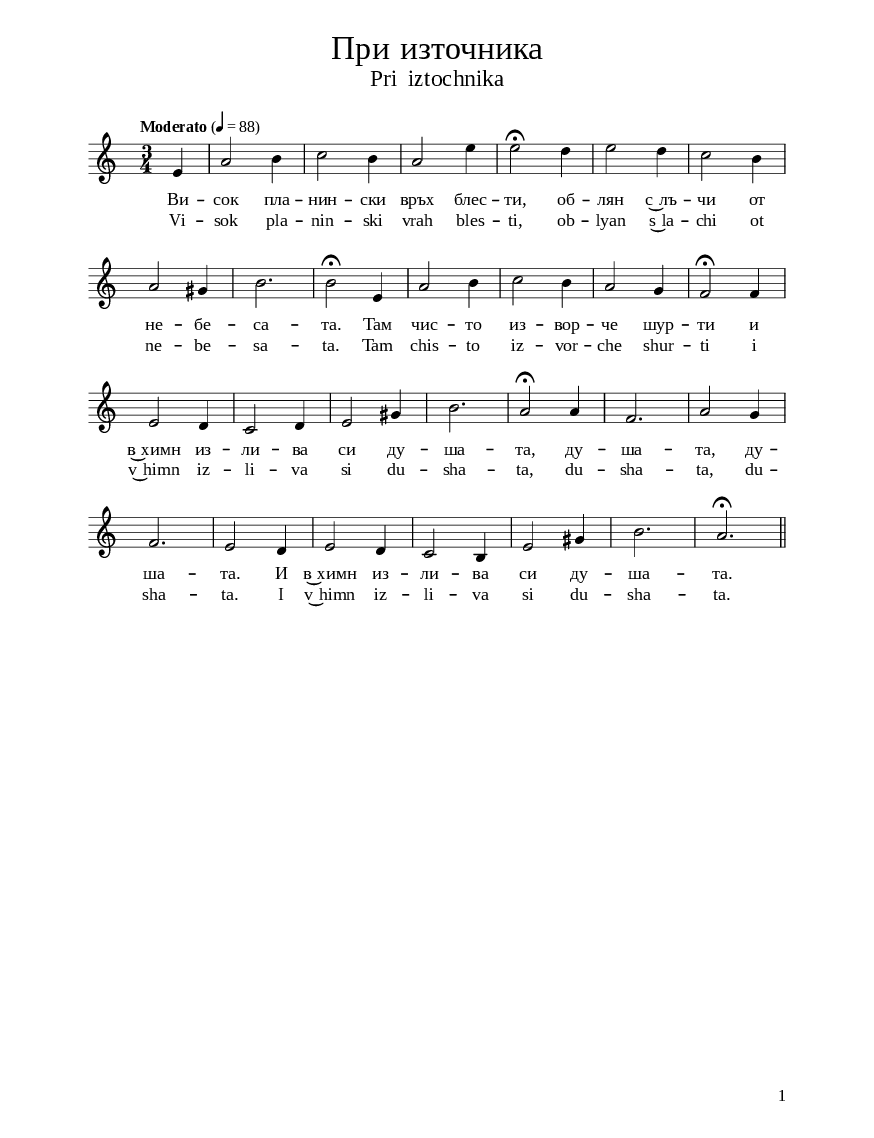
\version "2.22.0"

\paper {
  #(set-paper-size "a5")
}

\bookpart {
  \paper {
    print-all-headers = ##t
    print-page-number = ##t
    print-first-page-number = ##t

    % put page numbers on the bottom
    oddHeaderMarkup = \markup ""
    evenHeaderMarkup = \markup ""
    oddFooterMarkup = \markup
    \fill-line {
      ""
      \on-the-fly #print-page-number-check-first \fromproperty #'page:page-number-string
    }
    evenFooterMarkup = \markup
    \fill-line {
      \on-the-fly #print-page-number-check-first \fromproperty #'page:page-number-string
      ""
    }

    left-margin = 1.5\cm
    right-margin = 1.5\cm
    top-margin = 1.6\cm
    bottom-margin = 1.2\cm
    ragged-bottom = ##t % do not spread the staves to fill the whole vertical space

    % change lyrics and titles font (affects notes also)
    fonts =
    #(make-pango-font-tree
      "Times New Roman"
      "DejaVu Sans"
      "DejaVu Sans Mono"
      (/ (* staff-height pt) 3.6))

    % change distance between staves
    system-system-spacing =
    #'((basic-distance . 12)
       (minimum-distance . 6)
       (padding . 1)
       (stretchability . 12))
  }

  \header {
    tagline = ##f
  }

  \score{
    \layout {
      indent = 0.0\cm % remove first line indentation
      %ragged-last = ##t % do not spread last line to fill the whole space
      \context {
        \Score
        \omit BarNumber %remove bar numbers
      } % context

      \context {
        % change staff size
        \Staff
        fontSize = #+0 % affects notes size only
        \override StaffSymbol #'staff-space = #(magstep -3)
        \override StaffSymbol #'thickness = #0.5
        \override BarLine #'hair-thickness = #1
        %\override StaffSymbol #'ledger-line-thickness = #'(0 . 0)
      }

      \context {
        % adjust space between staff and lyrics and between the two lyric lines
        \Lyrics
        \override VerticalAxisGroup.nonstaff-relatedstaff-spacing = #'((basic-distance . 4.5))
        \override VerticalAxisGroup.nonstaff-nonstaff-spacing = #'((minimum-distance . 2))
      }
    } % layout



    \new Voice \absolute  {
      \clef treble
      \key a \minor
      \time 3/4
      \tempo \markup {
        % make tempo note smaller
        \concat {
          "Moderato " \normal-text { "(" }
          \teeny \general-align #Y #DOWN \note {4} #0.8
          \normal-text { " = 88)" }
        }
      }
      \partial 4
      e'4 |  a'2 b'4 | c''2 b'4 | a'2 e''4 | e''2 \fermata d''4 | e''2 d''4 | c''2 b'4 \break |
      a'2 gis'4 | b'2. | b'2 \fermata e'4 |  a'2 b'4 | c''2 b'4 | a'2 g'4 | f'2 \fermata f'4 \break |
      e'2 d'4 | c'2 d'4 | e'2 gis'4 | b'2. | a'2 \fermata a'4 | f'2. | a'2 g'4 \break |
      f'2. | e'2 d'4 e'2 d'4 | c'2 b4 | e'2 gis'4 | b'2. | a'2.\fermata  | \bar "||" \break
    }

    \addlyrics {
      Ви -- сок
      пла -- нин -- ски връх блес -- ти, об -- лян с~лъ
      -- чи от не -- бе -- са -- та. Там чис -- то из
      -- вор -- че шур -- ти и в~химн из -- ли -- ва
      си ду -- ша -- та, ду -- ша -- та, ду -- ша --
      та. И в~химн из -- ли -- ва си ду -- ша -- та.
    }

    \addlyrics {
      Vi -- sok
      pla -- nin -- ski vrah bles -- ti, ob -- lyan s~la
      -- chi ot ne -- be -- sa -- ta. Tam chis -- to iz
      -- vor -- che shur -- ti i v~himn iz -- li -- va
      si du -- sha -- ta, du -- sha -- ta, du -- sha --
      ta. I v~himn iz -- li -- va si du -- sha -- ta.
    }

    \header {
      title = \markup \column \normal-text \fontsize #2.5 {
        \center-align
        \line { При източника }
        \vspace #-0.6
        \center-align
        \line \fontsize #-3 { Pri iztochnika}
        \vspace #-0.8
        \center-align
        \line \fontsize #-3 { " " }
      }
    }

    \midi{}

  } % score

  \pageBreak

  \markup \fontsize #+2.5 {
    \hspace #1
    \override #'(baseline-skip . 2.4) % affects space between column lines
    \column {
      \line { 2. Към него пътник уморен}

      \line { " "усилно се стреми с надежда.}

      \line { " "С дълбока скръб обременен,}

      \line { " "той нов живот си там отрежда,}

      \line { " "отрежда, отрежда,}

      \line { " "той нов живот си там отрежда.}
      \line { " " }
      \line { 3. И пита той:   „Да пийна ли}

      \line { " "от твоята водица чиста, }

      \line { " "да освежа очите си,}

      \line { " "душа си страдна да очистя,}

      \line { " "очистя, очистя,}

      \line { " "душа си страдна да очистя?“}
      \line { " " }
      \line { 4. Да отпочина ли; ръце,}

      \line { " "лице, нозе си да измия}

      \line { " "от тоз световен прах; сърце,}

      \line { " "покрито с рани, да разкрия,}

      \line { " "разкрия, разкрия,}

      \line { " "покрито с рани, да разкрия? }

      \line { " " }
      \line { 5.  „Склони, о, пътниче злочест,}

      \line { " "глава си морна; утолявай}

      \line { " "безмерната си жажда днес}

      \line { " "от мен – и в мен се ти надявай,}

      \line { " "надявай, надявай,}

      \line { " "от мен и в мен се ти надявай!}
      \line { " " }
      \line { 6. Гласа ти мъченишки чух,}

      \line { " "приех и твойта жалба мила.}

      \line { " "Аз съм велик Божествен дух}

      \line { " "и ще ти дам живот и сила,}

      \line { " "и сила, и сила,}

      \line { " "и ще ти дам живот и сила.}
      \line { " " }
      \line { 7. Ела, ела и пий от мен,}

      \line { " "о, мило Божие създание!}

      \line { " "Настъпи веч последен ден}

      \line { " "на всяка мъка и страданье,}

      \line { " "страданье, страданье,}

      \line { " "на всяка мъка и страданье.“}
    }

    \hspace #5
    \override #'(baseline-skip . 2.4)
    \column {
            \line { 2. Kam nego patnik umoren}

      \line { " "usilno se stremi s nadezhda.}

      \line { " "S dalboka skrab obremenen,}

      \line { " "toy nov zhivot si tam otrezhda,}

      \line { " "otrezhda, otrezhda,}

      \line { " "toy nov zhivot si tam otrezhda.}
      \line { " " }
      \line { 3. I pita toy:   „Da piyna li}

      \line { " "ot tvoyata voditsa chista, }

      \line { " "da osvezha ochite si,}

      \line { " "dusha si stradna da ochistya,}

      \line { " "ochistya, ochistya,}

      \line { " "dusha si stradna da ochistya?“}
      \line { " " }
      \line { 4. Da otpochina li; ratse,}

      \line { " "litse, noze si da izmiya}

      \line { " "ot toz svetoven prah; sartse,}

      \line { " "pokrito s rani, da razkriya,}

      \line { " "razkriya, razkriya,}

      \line { " "pokrito s rani, da razkriya? }

      \line { " " }
      \line { 5.  „Skloni, o, patniche zlochest,}

      \line { " "glava si morna; utolyavay}

      \line { " "bezmernata si zhazhda dnes}

      \line { " "ot men – i v men se ti nadyavay,}

      \line { " "nadyavay, nadyavay,}

      \line { " "ot men i v men se ti nadyavay!}
      \line { " " }
      \line { 6. Glasa ti machenishki chuh,}

      \line { " "prieh i tvoyta zhalba mila.}

      \line { " "Az sam velik Bozhestven duh}

      \line { " "i shte ti dam zhivot i sila,}

      \line { " "i sila, i sila,}

      \line { " "i shte ti dam zhivot i sila.}
      \line { " " }
      \line { 7. Ela, ela i piy ot men,}

      \line { " "o, milo Bozhie sazdanie!}

      \line { " "Nastapi vech posleden den}

      \line { " "na vsyaka maka i stradanye,}

      \line { " "stradanye, stradanye,}

      \line { " "na vsyaka maka i stradanye.“}
    } %column
  } % markup

  \pageBreak

  % include foreign translation(s) of the song
  \version "2.22.0"

\markup \fill-line { \fontsize #6 "Bei der Quelle" }
\markup \null
\markup \null
\markup \fontsize #+2.5 {
  \hspace #14
  \override #'(baseline-skip . 2)
  \column {
    \line { 1. Ein hoher Berggipfel funkelt,}

    \line { "   " beschienen von himmlischen Strahlen. }

    \line { "   " Dort sprudelt eine reine Quelle }

    \line { "   " und in Hymnen gießt sie ihre Seele aus,}

    \line { "   " Seele, Seele,}

    \line { "   " und in Hymnen gießt sie ihre Seele aus.}
    \line { "   " }

    \line { 2. Zu ihr strebt mühsam ein müder Wanderer}

    \line { "   "  mit Hoffnung. }

    \line { "   " Mit tiefer Trauer belastet,}

    \line { "   " weist er sich dort ein neues Leben zu,}

    \line { "   " er weist sich, er weist sich}

    \line { "   " ein neues Leben zu.}
    \line { "   " }

    \line { 3. Und er fragt: }

    \line { "   " Darf ich von deinem}

    \line { "   " reinen Wasser trinken, }

    \line { "   " damit ich meine Augen erquicke,}

    \line { "   " damit ich meine leidende Seele reinige,}

    \line { "   " reinige, reinige,}

    \line { "   " damit ich meine leidende Seele reinige?}
    \line { "   " }

    \line {  4. Darf ich mich erholen;}

    \line { "   " mein Gesicht und meine Füße }

    \line { "   " von diesem weltlichen Staub reinigen,}

    \line { "   " mein mit Wunden bedecktes Herz öffnen,}

    \line { "   " öffnen, öffnen,}

    \line { "   " mein mit Wunden bedecktes Herz öffnen?}
    \line { "   " }

    \line {  5. Neige dein Haupt, oh, unglücklicher Wanderer: }

    \line { "   " lösche heute deinen unendlichen Durst}

    \line { "   " durch mich und hoffe auf mich,}

    \line { "   " hoffe, hoffe auf mich und}

    \line { "   " hoffe du auf mich!}
    \line { "   " }

    \line {  6. Ich habe deine Märtyrerstimme gehört,}

    \line { "   " deine liebe Klage vernommen. }

    \line { "   " Ich bin ein großer, göttlicher Geist}

    \line { "   " und werde dir Leben und Kraft }

    \line { "   " und Kraft und Kraft}

    \line { "   " und ich werde dir Leben und Kraft geben.}
    \line { "   " }

    \line {  7. Komm, komm und stille deinen Durst bei mir,}

    \line { "   " oh geliebtes göttliches Geschöpf. }

    \line { "   " Angebrochen ist der letzte Tag}

    \line { "   " von aller Qual und Trauer,}

    \line { "   " Trauer, Trauer,}

    \line { "   " von aller Qual und Trauer.}
  }
}


} % bookpart


%{
convert-ly (GNU LilyPond) 2.20.0  convert-ly: Processing `'...
Applying conversion: 2.19.2, 2.19.7, 2.19.11, 2.19.16, 2.19.22,
2.19.24, 2.19.28, 2.19.29, 2.19.32, 2.19.40, 2.19.46, 2.19.49,
2.19.80, 2.20.0
%}
